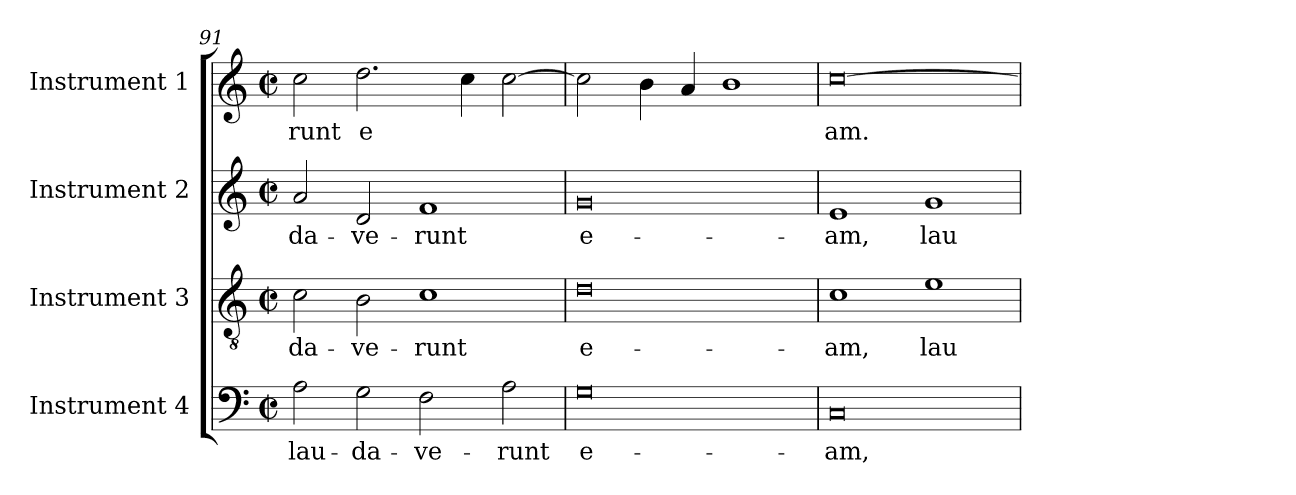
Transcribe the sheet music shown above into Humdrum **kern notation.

**kern	**text	**kern	**text	**kern	**text	**kern	**text
*part4	*part4	*part3	*part3	*part2	*part2	*part1	*part1
*staff4	*staff4	*staff3	*staff3	*staff2	*staff2	*staff1	*staff1
*I"Instrument 4	*	*I"Instrument 3	*	*I"Instrument 2	*	*I"Instrument 1	*
*clefF4	*	*clefGv2	*	*clefG2	*	*clefG2	*
*k[]	*	*k[]	*	*k[]	*	*k[]	*
*C:	*	*C:	*	*C:	*	*C:	*
*M2/2	*	*M2/2	*	*M2/2	*	*M2/2	*
*met(c|)	*	*met(c|)	*	*met(c|)	*	*met(c|)	*
=91	=91	=91	=91	=91	=91	=91	=91
!	!LO:LY:b:cj	!	!LO:LY:b:cj	!	!LO:LY:b:cj	!	!LO:LY:b:cj
2A\	lau-	2c\	-da-	2a/	-da-	2cc\	-runt
!	!LO:LY:b:cj	!	!LO:LY:b:cj	!	!LO:LY:b:cj	!	!LO:LY:b:cj
2G\	-da-	2B\	-ve-	2d/	-ve-	2.dd\	e-
!	!LO:LY:b:cj	!	!LO:LY:b:cj	!	!LO:LY:b:cj	!	!
2F\	-ve-	1c	-runt	1f	-runt	.	.
!	!	!	!	!	!	!	!LO:LY:b:cj
.	.	.	.	.	.	4cc\	--
!	!LO:LY:b:cj	!	!	!	!	!	!LO:LY:b:cj
2A\	-runt	.	.	.	.	[>2cc\	--
=92	=92	=92	=92	=92	=92	=92	=92
!	!LO:LY:b:cj	!	!LO:LY:b:cj	!	!LO:LY:b:cj	!	!LO:LY:b:cj
0G	e-	0d	e-	0g	e-	2cc\]	--
!	!	!	!	!	!	!	!LO:LY:b:cj
.	.	.	.	.	.	4b\	--
!	!	!	!	!	!	!	!LO:LY:b:cj
.	.	.	.	.	.	4a/	--
!	!	!	!	!	!	!	!LO:LY:b:cj
.	.	.	.	.	.	1b	--
=93	=93	=93	=93	=93	=93	=93	=93
!	!LO:LY:b:cj	!	!LO:LY:b:cj	!	!LO:LY:b:cj	!	!LO:LY:b:cj
0C	-am,	1c	-am,	1e	-am,	[>0cc	-am.
!	!	!	!LO:LY:b:cj	!	!LO:LY:b:cj	!	!
.	.	1e	lau-	1g	lau-	.	.
=	=	=	=	=	=	=	=
*-	*-	*-	*-	*-	*-	*-	*-
